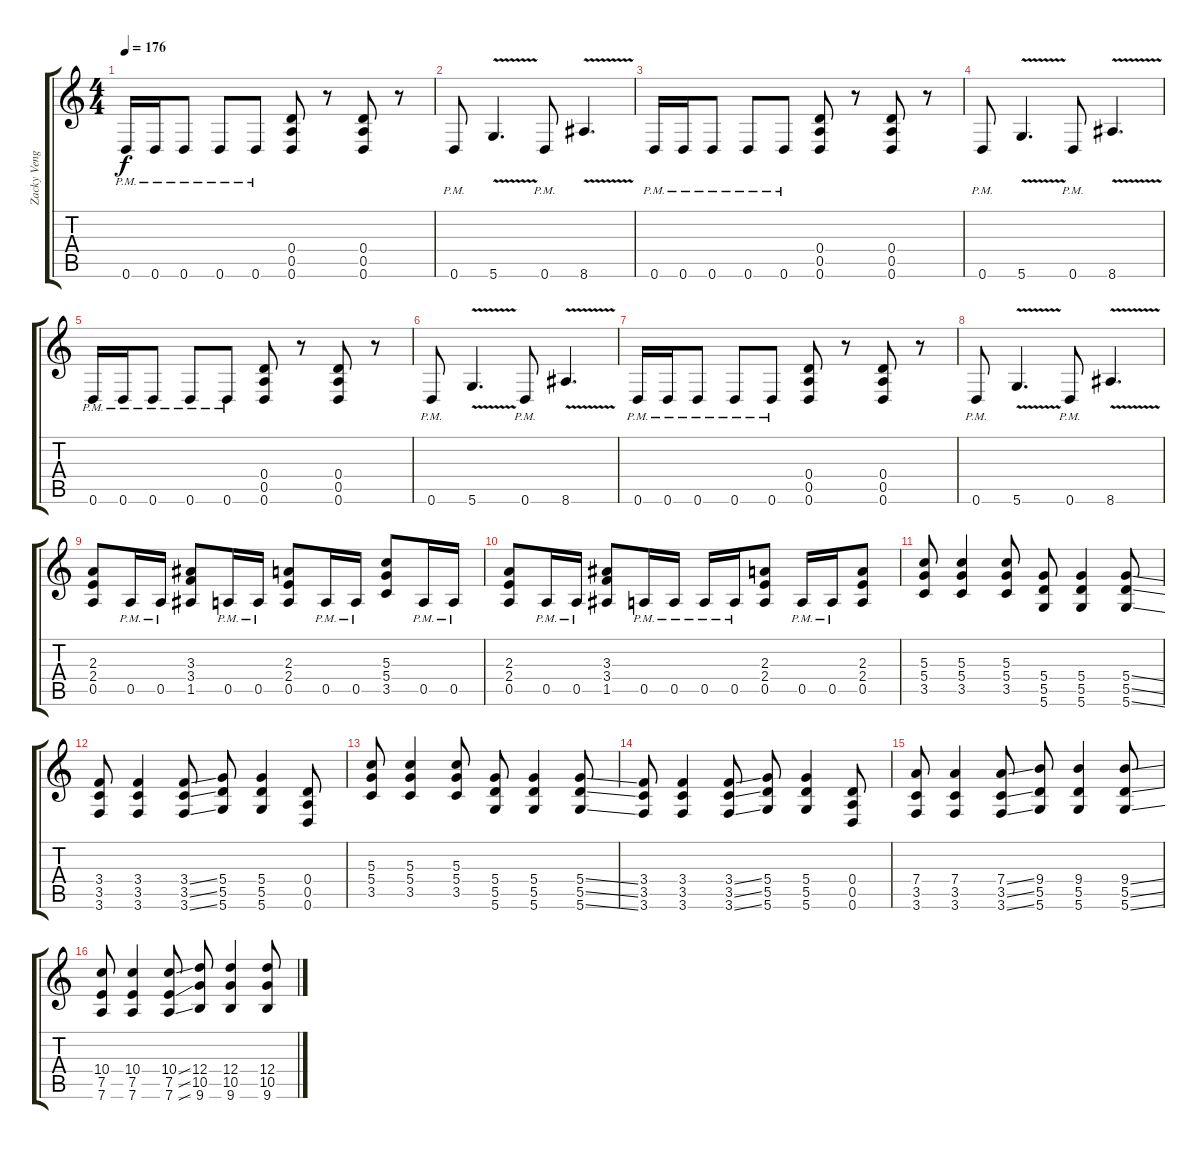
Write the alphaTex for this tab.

\track ("Zacky Vengeance" "Zacky Veng") {instrument distortionguitar}
\staff {score tabs}
\tuning (E4 B3 G3 D3 A2 D2) {hide}
\ts (4 4)
\tempo 176
\clef g2
\ks c
0.6{pm}.16{dy f} 0.6{pm}.16 0.6{pm}.8 0.6{pm}.8 0.6{pm}.8 (0.4 0.5 0.6).8 r.8 (0.4 0.5 0.6).8 r.8 |
0.6{pm}.8 5.6{v}.4{d} 0.6{pm}.8 8.6{v}.4{d} |
0.6{pm}.16 0.6{pm}.16 0.6{pm}.8 0.6{pm}.8 0.6{pm}.8 (0.4 0.5 0.6).8 r.8 (0.4 0.5 0.6).8 r.8 |
0.6{pm}.8 5.6{v}.4{d} 0.6{pm}.8 8.6{v}.4{d} |
0.6{pm}.16 0.6{pm}.16 0.6{pm}.8 0.6{pm}.8 0.6{pm}.8 (0.4 0.5 0.6).8 r.8 (0.4 0.5 0.6).8 r.8 |
0.6{pm}.8 5.6{v}.4{d} 0.6{pm}.8 8.6{v}.4{d} |
0.6{pm}.16 0.6{pm}.16 0.6{pm}.8 0.6{pm}.8 0.6{pm}.8 (0.4 0.5 0.6).8 r.8 (0.4 0.5 0.6).8 r.8 |
0.6{pm}.8 5.6{v}.4{d} 0.6{pm}.8 8.6{v}.4{d} |
(2.3 2.4 0.5).8 0.5{pm}.16 0.5{pm}.16 (3.3 3.4 1.5).8 0.5{pm}.16 0.5{pm}.16 (2.3 2.4 0.5).8 0.5{pm}.16 0.5{pm}.16 (5.3 5.4 3.5).8 0.5{pm}.16 0.5{pm}.16 |
(2.3 2.4 0.5).8 0.5{pm}.16 0.5{pm}.16 (3.3 3.4 1.5).8 0.5{pm}.16 0.5{pm}.16 0.5{pm}.16 0.5{pm}.16 (2.3 2.4 0.5).8 0.5{pm}.16 0.5{pm}.16 (2.3 2.4 0.5).8 |
(5.3 5.4 3.5).8 (5.3 5.4 3.5).4 (5.3 5.4 3.5).8 (5.4 5.5 5.6).8 (5.4 5.5 5.6).4 (5.4{ss} 5.5{ss} 5.6{ss}).8 |
(3.4 3.5 3.6).8 (3.4 3.5 3.6).4 (3.4{ss} 3.5{ss} 3.6{ss}).8 (5.4 5.5 5.6).8 (5.4 5.5 5.6).4 (0.4 0.5 0.6).8 |
(5.3 5.4 3.5).8 (5.3 5.4 3.5).4 (5.3 5.4 3.5).8 (5.4 5.5 5.6).8 (5.4 5.5 5.6).4 (5.4{ss} 5.5{ss} 5.6{ss}).8 |
(3.4 3.5 3.6).8 (3.4 3.5 3.6).4 (3.4{ss} 3.5{ss} 3.6{ss}).8 (5.4 5.5 5.6).8 (5.4 5.5 5.6).4 (0.4 0.5 0.6).8 |
(7.4 3.5 3.6).8 (7.4 3.5 3.6).4 (7.4{ss} 3.5{ss} 3.6{ss}).8 (9.4 5.5 5.6).8 (9.4 5.5 5.6).4 (9.4{ss} 5.5{ss} 5.6{ss}).8 |
(10.4 7.5 7.6).8 (10.4 7.5 7.6).4 (10.4{ss} 7.5{ss} 7.6{ss}).8 (12.4 10.5 9.6).8 (12.4 10.5 9.6).4 (12.4{ss} 10.5{ss} 9.6{ss}).8
